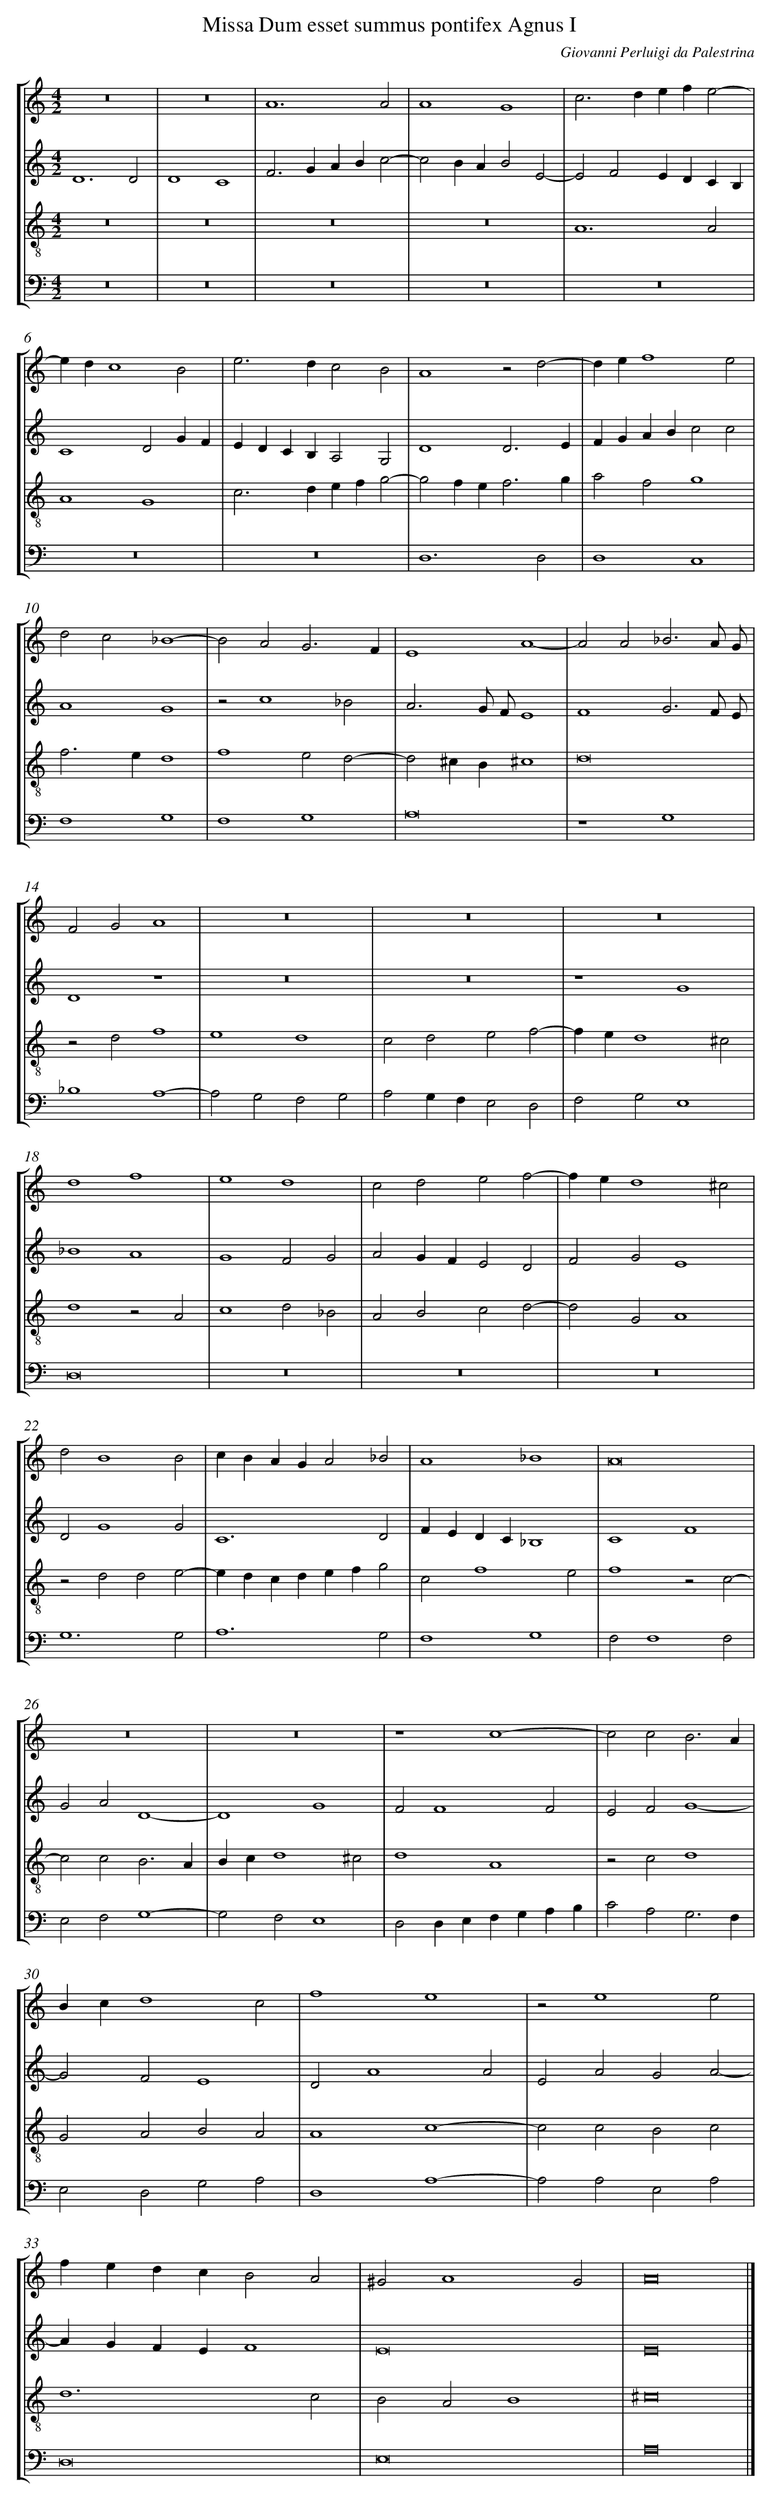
X:1
T: Missa Dum esset summus pontifex Agnus I
C: Giovanni Perluigi da Palestrina
L: 1/4
M: 4/2
%%staves [1 2 3 4]
V: 1 clef=treble
V: 2 clef=treble
V: 3 clef=treble-8
V: 4 clef=bass
K: C
[V:1] z8 |
[V:2] D6D2 |
[V:3] z8 |
[V:4] z8 |
[V:1] z8 |
[V:2] D4C4 |
[V:3] z8 |
[V:4] z8 |
[V:1] A6A2 |
[V:2] F2>G2ABc2- |
[V:3] z8 |
[V:4] z8 |
[V:1] A4G4 |
[V:2] c2BAB2E2- |
[V:3] z8 |
[V:4] z8 |
[V:1] c2>d2efe2- |
[V:2] E2F2EDCB, |
[V:3] A6A2 |
[V:4] z8 |
[V:1] edc4B2 |
[V:2] C4D2GF |
[V:3] A4G4 |
[V:4] z8 |
[V:1] e2>d2c2B2 |
[V:2] EDCB,A,2G,2 |
[V:3] c2>d2efg2- |
[V:4] z8 |
[V:1] A4z2d2- |
[V:2] D4D3E |
[V:3] g2fe2<f2g |
[V:4] D,6D,2 |
[V:1] def4e2 |
[V:2] FGABc2c2 |
[V:3] a2f2g4 |
[V:4] D,4C,4 |
[V:1] d2c2_B4- |
[V:2] A4G4 |
[V:3] f2>e2d4 |
[V:4] F,4G,4 |
[V:1] B2A2G3F |
[V:2] z2c4_B2 |
[V:3] f4e2d2- |
[V:4] F,4G,4 |
[V:1] E4A4- |
[V:2] A3G/ F/E4 |
[V:3] d2^cB^c4 |
[V:4] A,8 |
[V:1] A2A2_B3A/ G/ |
[V:2] F4G3F/ E/ |
[V:3] d8 |
[V:4] z4G,4 |
[V:1] F2G2A4 |
[V:2] D4z4 |
[V:3] z2d2f4 |
[V:4] _B,4A,4- |
[V:1] z8 |
[V:2] z8 |
[V:3] e4d4 |
[V:4] A,2G,2F,2G,2 |
[V:1] z8 |
[V:2] z8 |
[V:3] c2d2e2f2- |
[V:4] A,2G,F,E,2D,2 |
[V:1] z8 |
[V:2] z4G4 |
[V:3] fed4^c2 |
[V:4] F,2G,2E,4 |
[V:1] d4f4 |
[V:2] _B4A4 |
[V:3] d4z2A2 |
[V:4] D,8 |
[V:1] e4d4 |
[V:2] G4F2G2 |
[V:3] c4d2_B2 |
[V:4] z8 |
[V:1] c2d2e2f2- |
[V:2] A2GFE2D2 |
[V:3] A2B2c2d2- |
[V:4] z8 |
[V:1] fed4^c2 |
[V:2] F2G2E4 |
[V:3] d2G2A4 |
[V:4] z8 |
[V:1] d2B4B2 |
[V:2] D2G4G2 |
[V:3] z2d2d2e2- |
[V:4] G,6G,2 |
[V:1] cBAGA2_B2 |
[V:2] C6D2 |
[V:3] edcdefg2 |
[V:4] A,6G,2 |
[V:1] A4_B4 |
[V:2] FEDC_B,4 |
[V:3] c2f4e2 |
[V:4] F,4G,4 |
[V:1] A8 |
[V:2] C4F4 |
[V:3] f4z2c2- |
[V:4] F,2F,4F,2 |
[V:1] z8 |
[V:2] G2A2D4- |
[V:3] c2c2B3A |
[V:4] E,2F,2G,4- |
[V:1] z8 |
[V:2] D4G4 |
[V:3] Bcd4^c2 |
[V:4] G,2F,2E,4 |
[V:1] z4c4- |
[V:2] F2F4F2 |
[V:3] d4A4 |
[V:4] D,2D,E,F,G,A,B, |
[V:1] c2c2B3A |
[V:2] E2F2G4- |
[V:3] z2c2d4 |
[V:4] C2A,2G,3F, |
[V:1] Bcd4c2 |
[V:2] G2F2E4 |
[V:3] G2A2B2A2 |
[V:4] E,2D,2G,2A,2 |
[V:1] f4e4 |
[V:2] D2A4A2 |
[V:3] A4c4- |
[V:4] D,4A,4- |
[V:1] z2e4e2 |
[V:2] E2A2G2A2- |
[V:3] c2c2B2c2 |
[V:4] A,2A,2E,2A,2 |
[V:1] fedcB2A2 |
[V:2] AGFEF4 |
[V:3] d6c2 |
[V:4] D,8 |
[V:1] ^G2A4G2 |
[V:2] E8 |
[V:3] B2A2B4 |
[V:4] E,8 |
[V:1] A8 |]
[V:2] E8 |]
[V:3] ^c8 |]
[V:4] A,8 |]
